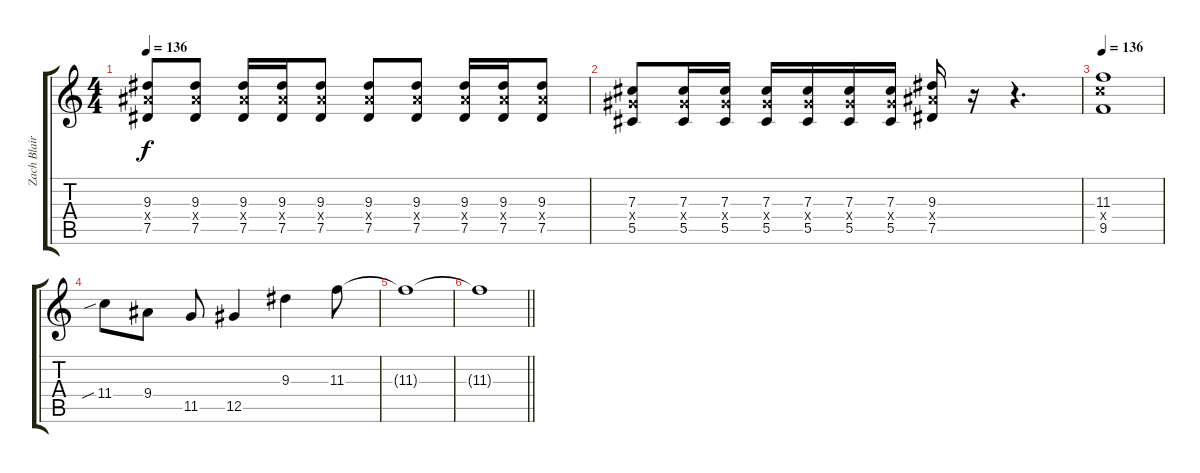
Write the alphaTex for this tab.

\track ("Zach Blair (Distortion Guitar)" "Zach Blair") {instrument distortionguitar}
\staff {score tabs}
\tuning (Eb4 Bb3 Gb3 Db3 Ab2 Eb2) {hide}
\ts (4 4)
\tempo 136
\clef g2
\ks c
(9.3 9.4{x} 7.5).8{dy f} (9.3 9.4{x} 7.5).8 (9.3 9.4{x} 7.5).16 (9.3 9.4{x} 7.5).16 (9.3 9.4{x} 7.5).8 (9.3 9.4{x} 7.5).8 (9.3 9.4{x} 7.5).8 (9.3 9.4{x} 7.5).16 (9.3 9.4{x} 7.5).16 (9.3 9.4{x} 7.5).8 |
(7.3 7.4{x} 5.5).8 (7.3 7.4{x} 5.5).16 (7.3 7.4{x} 5.5).16 (7.3 7.4{x} 5.5).16 (7.3 7.4{x} 5.5).16 (7.3 7.4{x} 5.5).16 (7.3 7.4{x} 5.5).16 (9.3 9.4{x} 7.5).16 r.16 r.4{d} |
\tempo 136
(11.3 11.4{x} 9.5).1 |
11.4{sib}.8 9.4.8 11.5.8 12.5.4 9.3.4 11.3.8 |
11.3{t}.1 |
\barLineRight lightlight
11.3{t}.1
